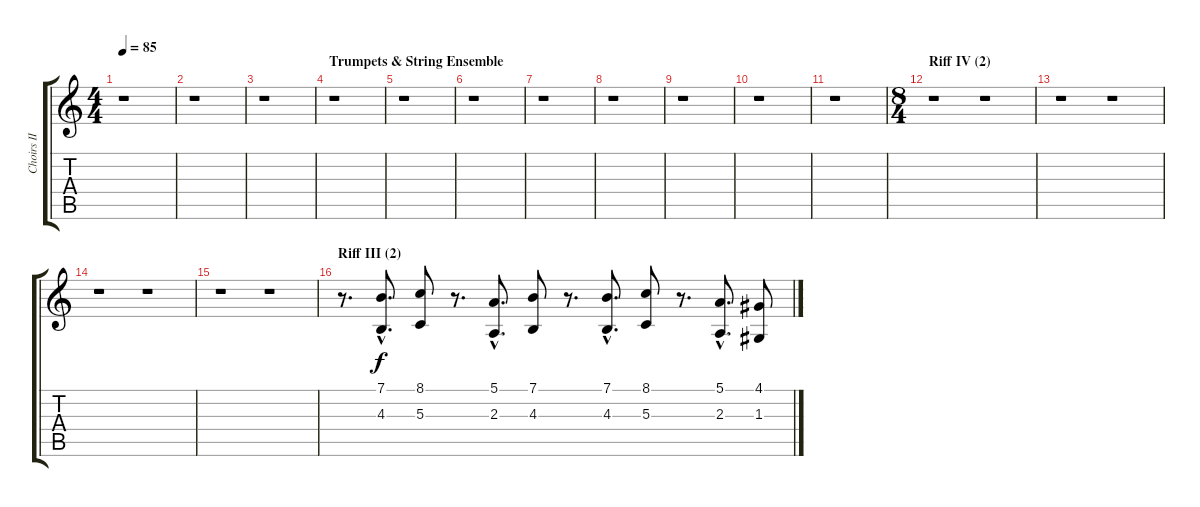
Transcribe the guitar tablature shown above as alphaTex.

\track ("Choirs II" "Choirs II") {instrument choiraahs}
\staff {score tabs}
\tuning (E4 B3 G3 D3 A2 E2) {hide}
\ts (4 4)
\tempo 85
\clef g2
\ks c
r.1{dy f} |
r.1 |
r.1 |
\section ("" "Trumpets & String Ensemble")
r.1 |
r.1 |
r.1 |
r.1 |
r.1 |
r.1 |
r.1 |
r.1 |
\ts (8 4)
\section ("" "Riff IV (2)")
r.1 r.1 |
r.1 r.1 |
r.1 r.1 |
r.1 r.1 |
\section ("" "Riff III (2)")
r.8{d} (7.1{hac} 4.3{hac}).8{d} (8.1 5.3).8 r.8{d} (5.1{hac} 2.3{hac}).8{d} (7.1 4.3).8 r.8{d} (7.1{hac} 4.3{hac}).8{d} (8.1 5.3).8 r.8{d} (5.1{hac} 2.3{hac}).8{d} (4.1 1.3).8
